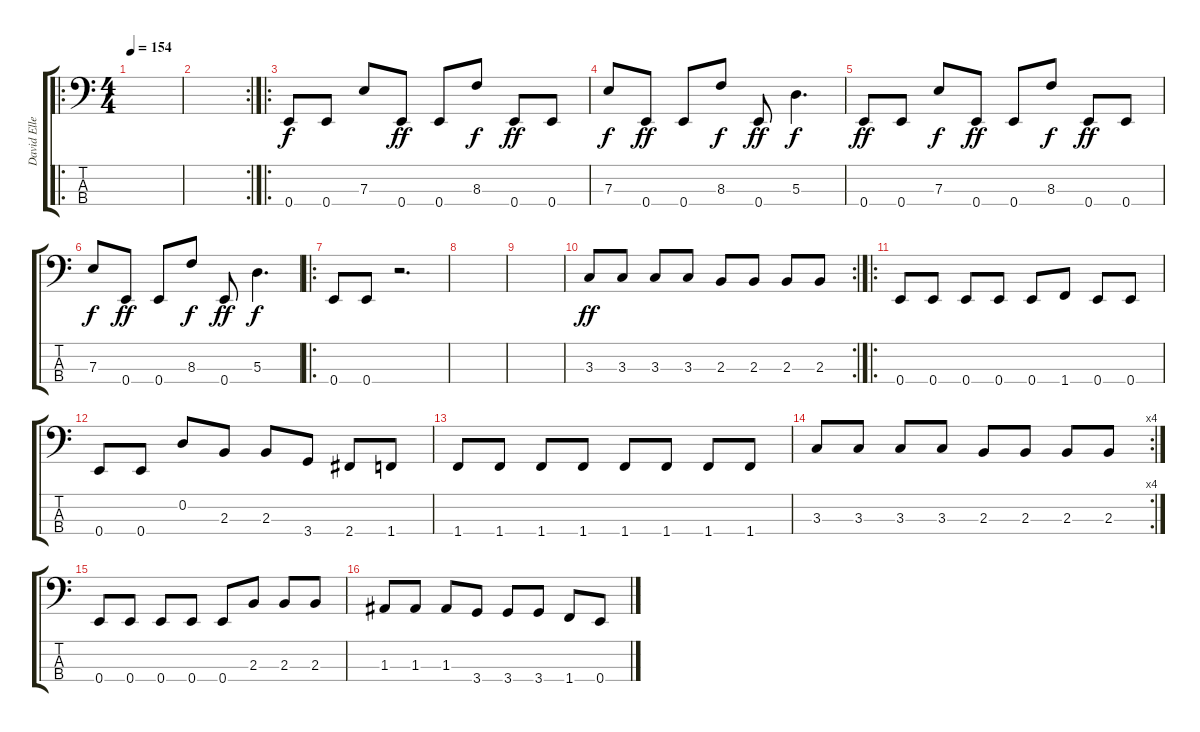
\track ("David Ellefson" "David Elle") {instrument electricbasspick}
\staff {score tabs}
\tuning (G2 D2 A1 E1) {hide}
\ro
\ts (4 4)
\tempo 154
\clef f4
\ks c
|
\rc 2
|
\ro
0.4.8 0.4.8 7.3.8{dy f} 0.4.8{dy ff} 0.4.8 8.3.8{dy f} 0.4.8{dy ff} 0.4.8 |
7.3.8{dy f} 0.4.8{dy ff} 0.4.8 8.3.8{dy f} 0.4.8{dy ff} 5.3.4{d dy f} |
0.4.8{dy ff} 0.4.8 7.3.8{dy f} 0.4.8{dy ff} 0.4.8 8.3.8{dy f} 0.4.8{dy ff} 0.4.8 |
7.3.8{dy f} 0.4.8{dy ff} 0.4.8 8.3.8{dy f} 0.4.8{dy ff} 5.3.4{d dy f} |
\ro
0.4.8 0.4.8 r.2{d} |
|
|
\rc 2
3.3.8{dy ff} 3.3.8 3.3.8 3.3.8 2.3.8 2.3.8 2.3.8 2.3.8 |
\ro
0.4.8 0.4.8 0.4.8 0.4.8 0.4.8 1.4.8 0.4.8 0.4.8 |
0.4.8 0.4.8 0.2.8 2.3.8 2.3.8 3.4.8 2.4.8 1.4.8 |
1.4.8 1.4.8 1.4.8 1.4.8 1.4.8 1.4.8 1.4.8 1.4.8 |
\rc 4
3.3.8 3.3.8 3.3.8 3.3.8 2.3.8 2.3.8 2.3.8 2.3.8 |
0.4.8 0.4.8 0.4.8 0.4.8 0.4.8 2.3.8 2.3.8 2.3.8 |
1.3.8 1.3.8 1.3.8 3.4.8 3.4.8 3.4.8 1.4.8 0.4.8
